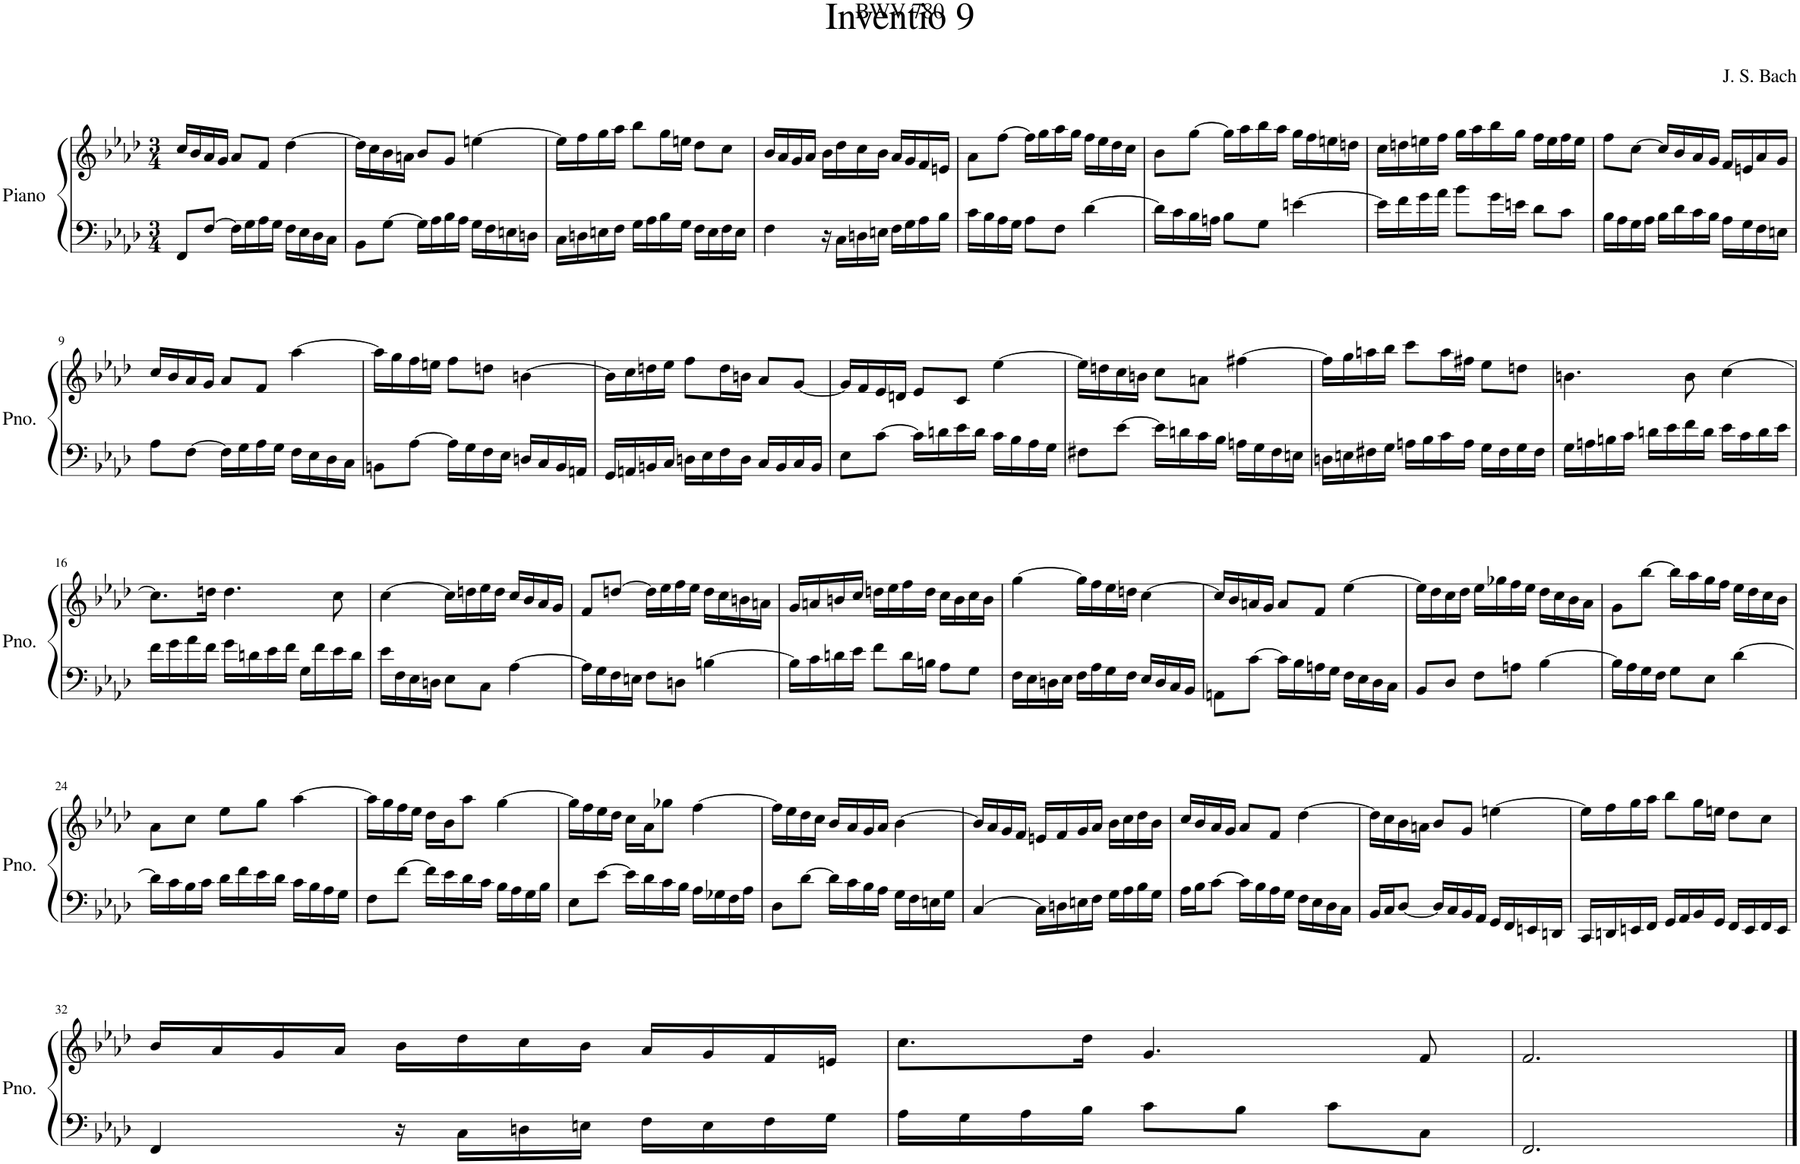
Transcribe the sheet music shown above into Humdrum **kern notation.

**kern	**kern
*part1	*part1
*staff2	*staff1
*I"Piano	*
*I'Pno.	*
*clefF4	*clefG2
*k[b-e-a-d-]	*k[b-e-a-d-]
*M3/4	*M3/4
=1	=1
8FF/L	16cc/LL
.	16b-/
[8F/J	16a-/
.	16g/JJ
16F\LL]	8a-/L
16G\	.
16A-\	8f/J
16G\JJ	.
16F\LL	[4dd-\
16E-\	.
16D-\	.
16C\JJ	.
=2	=2
8BB-\L	16dd-\LL]
.	16cc\
[8G\J	16b-\
.	16an\JJ
16G\LL]	8b-/L
16A-\	.
16B-\	8g/J
16A-\JJ	.
16G\LL	[4een\
16F\	.
16En\	.
16Dn\JJ	.
=3	=3
16C\LL	16ee\LL]
16Dn\	16ff\
16En\	16gg\
16F\JJ	16aa-\JJ
16G\LL	8bb-\L
16A-\	.
16B-\	16gg\L
16G\JJ	16een\JJ
16F\LL	8dd-\L
16E\	.
16F\	8cc\J
16E\JJ	.
=4	=4
4F\	16b-/LL
.	16a-/
.	16g/
.	16a-/JJ
16r	16b-\LL
16C\LL	16dd-\
16Dn\	16cc\
16En\JJ	16b-\JJ
16F\LL	16a-/LL
16G\	16g/
16A-\	16f/
16B-\JJ	16en/JJ
=5	=5
16c\LL	8a-\L
16B-\	.
16A-\	[8ff\J
16G\JJ	.
8A-\L	16ff\LL]
.	16gg\
8F\J	16aa-\
.	16gg\JJ
[4d-\	16ff\LL
.	16ee-\
.	16dd-\
.	16cc\JJ
=6	=6
16d-\LL]	8b-\L
16c\	.
16B-\	[8gg\J
16An\JJ	.
8B-\L	16gg\LL]
.	16aa-\
8G\J	16bb-\
.	16aa-\JJ
[4en\	16gg\LL
.	16ff\
.	16een\
.	16ddn\JJ
=7	=7
16e\LL]	16cc\LL
16f\	16ddn\
16g\	16een\
16a-\JJ	16ff\JJ
8b-\L	16gg\LL
.	16aa-\
16g\L	16bb-\
16en\JJ	16gg\JJ
8d-\L	16ff\LL
.	16ee\
8c\J	16ff\
.	16ee\JJ
=8	=8
16B-\LL	8ff\L
16A-\	.
16G\	[8cc\J
16A-\JJ	.
16B-\LL	16cc/LL]
16d-\	16b-/
16c\	16a-/
16B-\JJ	16g/JJ
16A-\LL	16f/LL
16G\	16en/
16F\	16a-/
16En\JJ	16g/JJ
!!LO:LB:g=z
=9	=9
8A-\L	16cc/LL
.	16b-/
[8F\J	16a-/
.	16g/JJ
16F\LL]	8a-/L
16G\	.
16A-\	8f/J
16G\JJ	.
16F\LL	[4aa-\
16E-\	.
16D-\	.
16C\JJ	.
=10	=10
8BBn\L	16aa-\LL]
.	16gg\
[8A-\J	16ff\
.	16een\JJ
16A-\LL]	8ff\L
16G\	.
16F\	8ddn\J
16E-\JJ	.
16Dn/LL	[4bn\
16C/	.
16BB/	.
16AAn/JJ	.
=11	=11
16GG/LL	16b\LL]
16AAn/	16cc\
16BBn/	16ddn\
16C/JJ	16ee-\JJ
16Dn\LL	8ff\L
16E-\	.
16F\	16dd\L
16D\JJ	16bn\JJ
16C/LL	8a-/L
16BB/	.
16C/	[8g/J
16BB/JJ	.
=12	=12
8E-\L	16g/LL]
.	16f/
[8c\J	16e-/
.	16dn/JJ
16c\LL]	8e-/L
16dn\	.
16e-\	8c/J
16d\JJ	.
16c\LL	[4ee-\
16B-\	.
16A-\	.
16G\JJ	.
=13	=13
8F#X\L	16ee-\LL]
.	16ddn\
[8e-\J	16cc\
.	16bn\JJ
16e-\LL]	8cc\L
16dn\	.
16c\	8an\J
16B-\JJ	.
16An\LL	[4ff#X\
16G\	.
16F#\	.
16En\JJ	.
=14	=14
16Dn\LL	16ff#\LL]
16En\	16gg\
16F#X\	16aan\
16G\JJ	16bb-\JJ
16An\LL	8ccc\L
16B-\	.
16c\	16aa\L
16A\JJ	16ff#X\JJ
16G\LL	8ee-\L
16F#\	.
16G\	8ddn\J
16F#\JJ	.
=15	=15
16G\LL	4.bn\
16An\	.
16Bn\	.
16c\JJ	.
16dn\LL	.
16e-\	.
16f\	8b\
16d\JJ	.
16e-\LL	[4cc\
16c\	.
16d\	.
16e-\JJ	.
!!LO:LB:g=z
=16	=16
16f\LL	8.cc\L]
16g\	.
16a-\	.
16f\JJ	16ddn\Jk
16g\LL	4.dd\
16dn\	.
16e-\	.
16f\JJ	.
16G\LL	.
16f\	.
16e-\	8cc\
16d\JJ	.
=17	=17
16e-\LL	[4cc\
16F\	.
16E-\	.
16Dn\JJ	.
8E-\L	16cc\LL]
.	16ddn\
8C\J	16ee-\
.	16dd\JJ
[4A-\	16cc/LL
.	16b-/
.	16a-/
.	16g/JJ
=18	=18
16A-\LL]	8f/L
16G\	.
16F\	[8ddn/J
16En\JJ	.
8F\L	16dd\LL]
.	16ee-\
8Dn\J	16ff\
.	16ee-\JJ
[4Bn\	16dd\LL
.	16cc\
.	16bn\
.	16an\JJ
=19	=19
16B\LL]	16g/LL
16c\	16an/
16dn\	16bn/
16e-\JJ	16cc/JJ
8f\L	16ddn\LL
.	16ee-\
16d\L	16ff\
16Bn\JJ	16dd\JJ
8A-\L	16cc\LL
.	16b\
8G\J	16cc\
.	16b\JJ
=20	=20
16F\LL	[4gg\
16E-\	.
16Dn\	.
16E-\JJ	.
16F\LL	16gg\LL]
16A-\	16ff\
16G\	16ee-\
16F\JJ	16ddn\JJ
16E-/LL	[4cc\
16D/	.
16C/	.
16BB-/JJ	.
=21	=21
8AAn\L	16cc/LL]
.	16b-/
[8c\J	16an/
.	16g/JJ
16c\LL]	8a/L
16B-\	.
16An\	8f/J
16G\JJ	.
16F\LL	[4ee-\
16E-\	.
16D-\	.
16C\JJ	.
=22	=22
8BB-/L	16ee-\LL]
.	16dd-\
8D-/J	16cc\
.	16dd-\JJ
8F\L	16ee-\LL
.	16gg-X\
8An\J	16ff\
.	16ee-\JJ
[4B-\	16dd-\LL
.	16cc\
.	16b-\
.	16a-\JJ
=23	=23
16B-\LL]	8g\L
16A-\	.
16G\	[8bb-\J
16F\JJ	.
8G\L	16bb-\LL]
.	16aa-\
8E-\J	16gg\
.	16ff\JJ
[4d-\	16ee-\LL
.	16dd-\
.	16cc\
.	16b-\JJ
!!LO:LB:g=z
=24	=24
16d-\LL]	8a-\L
16c\	.
16B-\	8cc\J
16c\JJ	.
16d-\LL	8ee-\L
16f\	.
16e-\	8gg\J
16d-\JJ	.
16c\LL	[4aa-\
16B-\	.
16A-\	.
16G\JJ	.
=25	=25
8F\L	16aa-\LL]
.	16gg\
[8f\J	16ff\
.	16ee-\JJ
16f\LL]	16dd-\LL
16e-\	16b-\J
16d-\	8aa-\J
16c\JJ	.
16B-\LL	[4gg\
16A-\	.
16G\	.
16B-\JJ	.
=26	=26
8E-\L	16gg\LL]
.	16ff\
[8e-\J	16ee-\
.	16dd-\JJ
16e-\LL]	16cc\LL
16d-\	16a-\J
16c\	8gg-X\J
16B-\JJ	.
16A-\LL	[4ff\
16G-X\	.
16F\	.
16A-\JJ	.
=27	=27
8D-\L	16ff\LL]
.	16ee-\
[8d-\J	16dd-\
.	16cc\JJ
16d-\LL]	16b-/LL
16c\	16a-/
16B-\	16g/
16A-\JJ	16a-/JJ
16G\LL	[4b-\
16F\	.
16En\	.
16G\JJ	.
=28	=28
[4C/	16b-/LL]
.	16a-/
.	16g/
.	16f/JJ
16C\LL]	16en/LL
16Dn\	16f/
16En\	16g/
16F\JJ	16a-/JJ
16G\LL	16b-\LL
16A-\	16cc\
16B-\	16dd-\
16G\JJ	16b-\JJ
=29	=29
16A-\LL	16cc/LL
16B-\J	16b-/
[8c\J	16a-/
.	16g/JJ
16c\LL]	8a-/L
16B-\	.
16A-\	8f/J
16G\JJ	.
16F\LL	[4dd-\
16E-\	.
16D-\	.
16C\JJ	.
=30	=30
16BB-/LL	16dd-\LL]
16C/J	16cc\
[8D-/J	16b-\
.	16an\JJ
16D-/LL]	8b-/L
16C/	.
16BB-/	8g/J
16AA-/JJ	.
16GG/LL	[4een\
16FF/	.
16EEn/	.
16DDn/JJ	.
=31	=31
16CC/LL	16ee\LL]
16DDn/	16ff\
16EEn/	16gg\
16FF/JJ	16aa-\JJ
16GG/LL	8bb-\L
16AA-/	.
16BB-/	16gg\L
16GG/JJ	16een\JJ
16FF/LL	8dd-\L
16EE/	.
16FF/	8cc\J
16EE/JJ	.
!!LO:LB:g=z
=32	=32
4FF/	16b-/LL
.	16a-/
.	16g/
.	16a-/JJ
16r	16b-\LL
16C\LL	16dd-\
16Dn\	16cc\
16En\JJ	16b-\JJ
16F\LL	16a-/LL
16E\	16g/
16F\	16f/
16G\JJ	16en/JJ
=33	=33
16A-\LL	8.cc\L
16G\	.
16A-\	.
16B-\JJ	16dd-\Jk
8c\L	4.g/
8B-\J	.
8c\L	.
8C\J	8f/
=34	=34
2.FF/	2.f/
==	==
*-	*-
